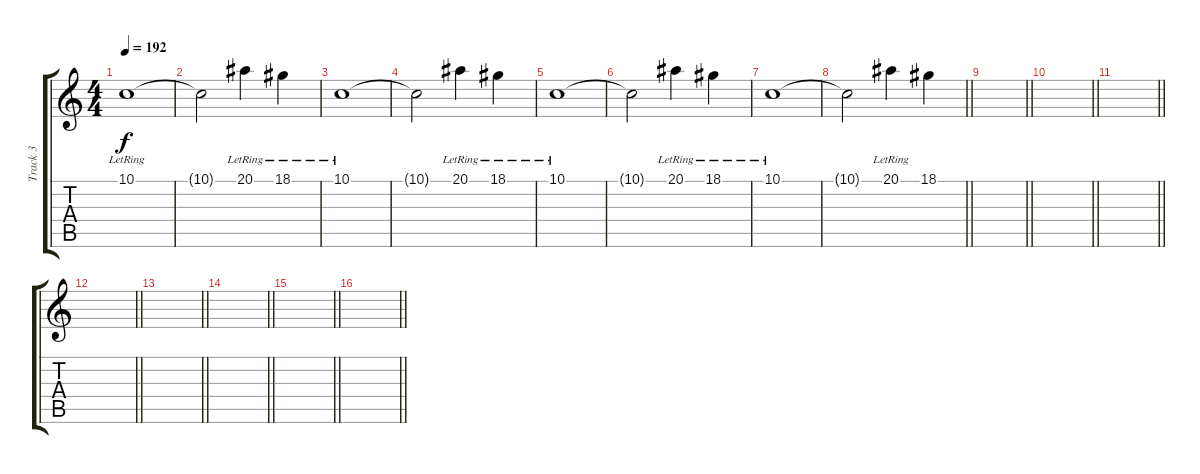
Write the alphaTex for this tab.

\track ("Track 3" "Track 3") {instrument ocarina}
\staff {score tabs}
\tuning (D4 A3 F3 C3 G2 C2) {hide}
\ts (4 4)
\tempo 192
\clef g2
\ks c
10.1{lr}.1{dy f} |
10.1{t}.2 20.1{lr}.4 18.1{lr}.4 |
10.1{lr}.1 |
10.1{t}.2 20.1{lr}.4 18.1{lr}.4 |
10.1{lr}.1 |
10.1{t}.2 20.1{lr}.4 18.1{lr}.4 |
10.1{lr}.1 |
\barLineRight lightlight
10.1{t}.2 20.1{lr}.4 18.1.4 |
\barLineRight lightlight
|
\barLineRight lightlight
|
\barLineRight lightlight
|
\barLineRight lightlight
|
\barLineRight lightlight
|
\barLineRight lightlight
|
\barLineRight lightlight
|
\barLineRight lightlight
